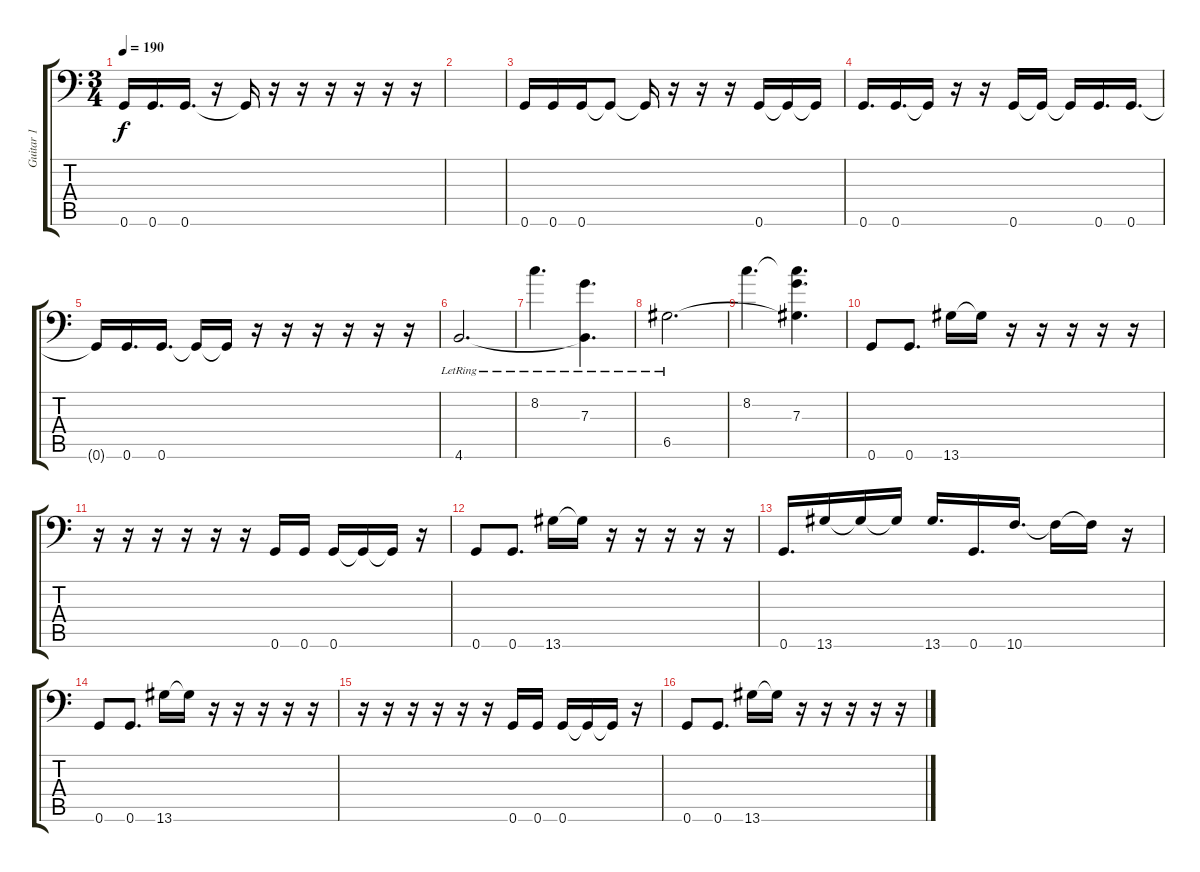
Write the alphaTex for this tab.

\track ("Guitar 1" "Guitar 1") {instrument distortionguitar}
\staff {score tabs}
\tuning (A3 E3 C3 G2 D2 G1) {hide}
\ts (3 4)
\tempo 190
\clef f4
\ks c
0.6{t}.16{dy f} 0.6.16{d} 0.6.16{d} r.16 0.6{t}.16 r.16 r.16 r.16 r.16 r.16 r.16 |
|
0.6.16 0.6.16 0.6.16 0.6{t}.8 0.6{t}.16 r.16 r.16 r.16 0.6.16 0.6{t}.16 0.6{t}.16 |
0.6.16{d} 0.6.16{d} 0.6{t}.16 r.16 r.16 0.6.16 0.6{t}.16 0.6{t}.16 0.6.16{d} 0.6.16{d} |
0.6{t}.16 0.6.16{d} 0.6.16{d} 0.6{t}.16 0.6{t}.16 r.16 r.16 r.16 r.16 r.16 r.16 |
4.6{lr}.2{d} |
8.2{lr}.4{d} (7.3{lr} 4.6{t}).4{d} |
6.5{lr}.2{d} |
8.2.4{d} (8.2{t} 7.3 6.5{t}).4{d} |
0.6.8 0.6.8{d} 13.6.16 13.6{t}.16 r.16 r.16 r.16 r.16 r.16 |
r.16 r.16 r.16 r.16 r.16 r.16 0.6.16 0.6.16 0.6.16 0.6{t}.16 0.6{t}.16 r.16 |
0.6.8 0.6.8{d} 13.6.16 13.6{t}.16 r.16 r.16 r.16 r.16 r.16 |
0.6.16{d} 13.6.16 13.6{t}.16 13.6{t}.16 13.6.16{d} 0.6.16{d} 10.6.16{d} 10.6{t}.16 10.6{t}.16 r.16 |
0.6.8 0.6.8{d} 13.6.16 13.6{t}.16 r.16 r.16 r.16 r.16 r.16 |
r.16 r.16 r.16 r.16 r.16 r.16 0.6.16 0.6.16 0.6.16 0.6{t}.16 0.6{t}.16 r.16 |
0.6.8 0.6.8{d} 13.6.16 13.6{t}.16 r.16 r.16 r.16 r.16 r.16
